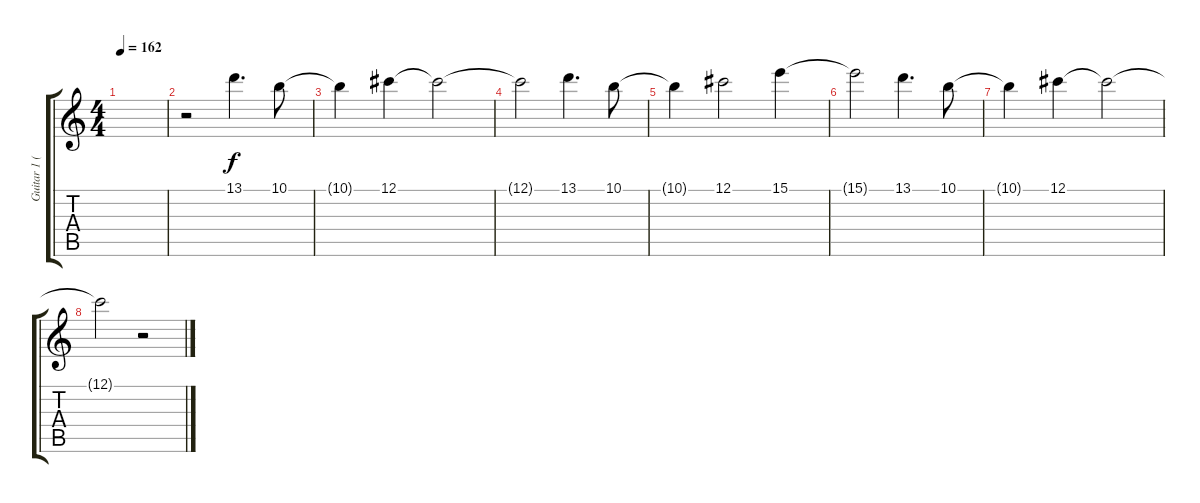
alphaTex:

\track ("Guitar 1 (Clean + Delay)" "Guitar 1 (") {instrument electricguitarclean}
\staff {score tabs}
\tuning (Db4 Ab3 E3 B2 Gb2 B1) {hide}
\ts (4 4)
\tempo 162
\clef g2
\ks c
|
r.2 13.1.4{d} 10.1.8 |
10.1{t}.4 12.1.4 12.1{t}.2 |
12.1{t}.2 13.1.4{d} 10.1.8 |
10.1{t}.4 12.1.2 15.1.4 |
15.1{t}.2 13.1.4{d} 10.1.8 |
10.1{t}.4 12.1.4 12.1{t}.2 |
12.1{t}.2 r.2
